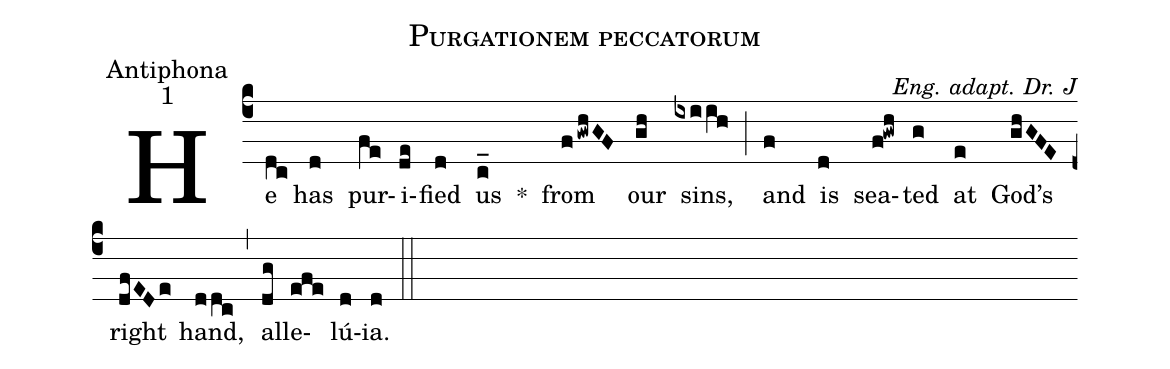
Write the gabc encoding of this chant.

name:Purgationem peccatorum;
office-part:Antiphona;
mode:1;
commentary:Eng. adapt. Dr. J;
%%
(c4)He(dc) has(d) pur(fe)i(de)fied(d) us(c_) *()
from(fgwhGF) our(gh) sins,(ixiih) (;)
and(f) is(d) sea(f!gwh)ted(g) at(e) God's(ghGFE) right(dfEDe) hand,(ddc) (,)
al(dg)le(efe)lú(d)ia.(d) (::)
